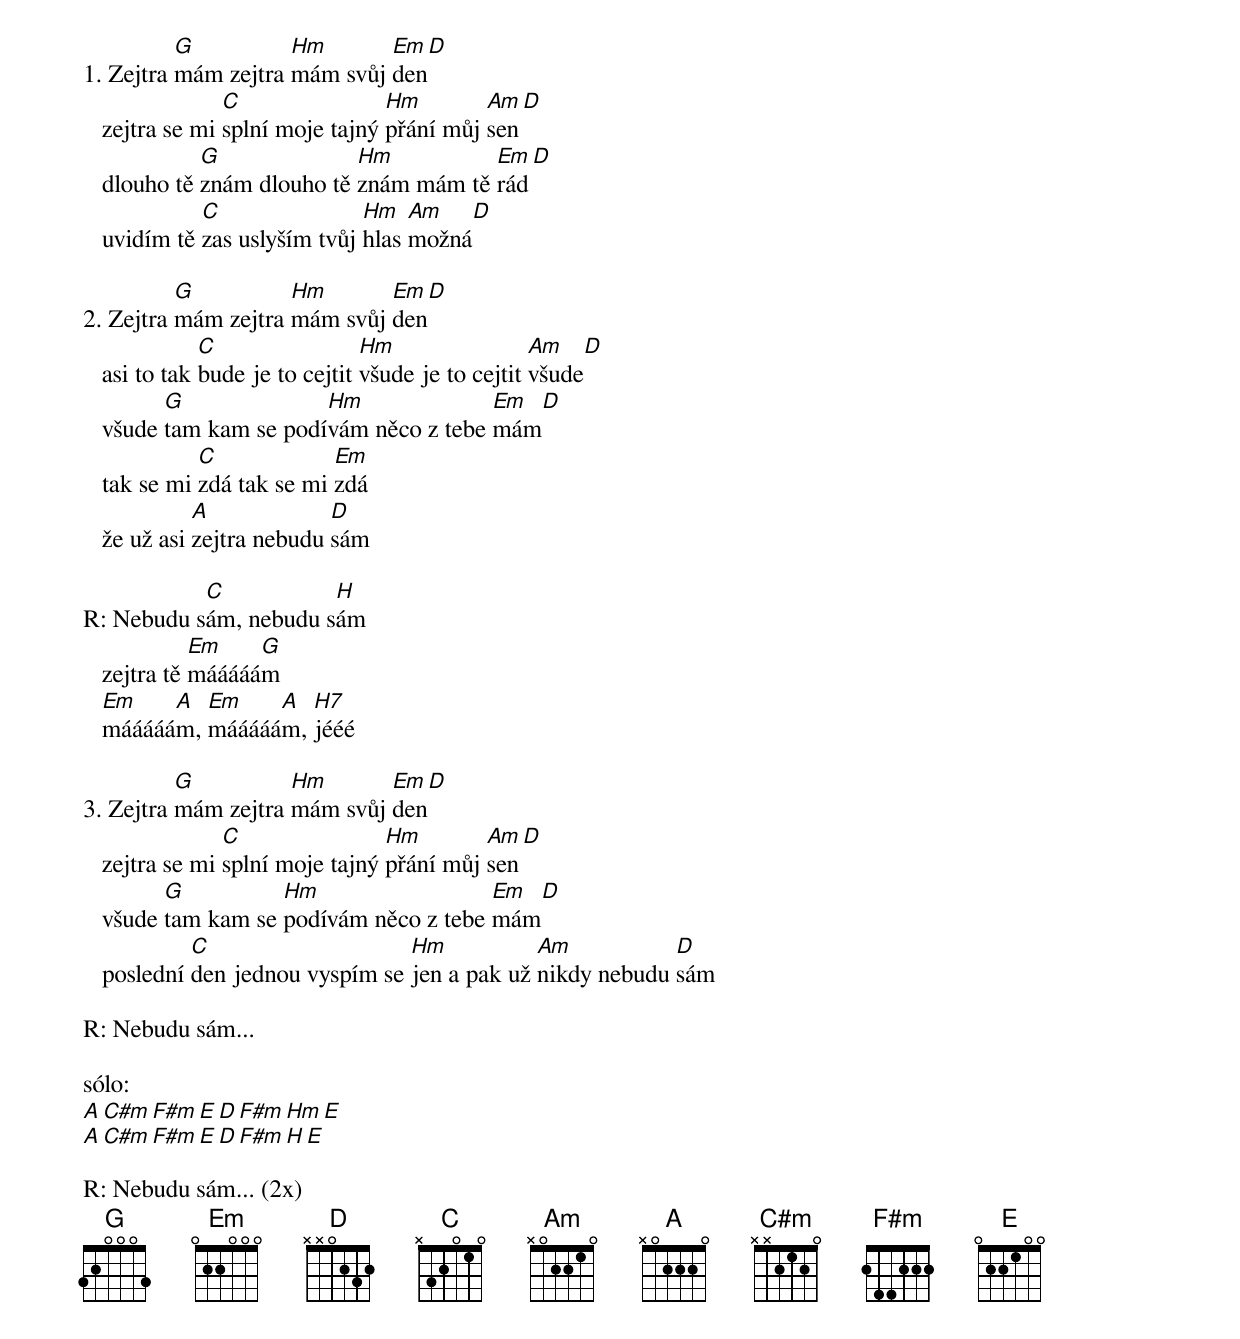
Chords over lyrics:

          G          Hm       Em  D
1. Zejtra mám zejtra mám svůj den
                C                Hm        Am   D
   zejtra se mi splní moje tajný přání můj sen
             G              Hm          Em  D
   dlouho tě znám dlouho tě znám mám tě rád
             C                Hm   Am   D
   uvidím tě zas uslyším tvůj hlas možná

          G          Hm       Em  D
2. Zejtra mám zejtra mám svůj den
              C                 Hm                 Am   D
   asi to tak bude je to cejtit všude je to cejtit všude
         G              Hm              Em  D
   všude tam kam se podívám něco z tebe mám
             C             Em
   tak se mi zdá tak se mi zdá
             A             D
   že už asi zejtra nebudu sám

           C           H
R: Nebudu sám, nebudu sám
             Em    G
   zejtra tě mááááám
   Em    A  Em    A  H7
   mááááám, mááááám, jééé

          G          Hm       Em  D
3. Zejtra mám zejtra mám svůj den
                C                Hm        Am   D
   zejtra se mi splní moje tajný přání můj sen
         G          Hm                  Em  D
   všude tam kam se podívám něco z tebe mám
            C                    Hm           Am           D
   poslední den jednou vyspím se jen a pak už nikdy nebudu sám

R: Nebudu sám...

sólo:
A  C#m  F#m  E  D  F#m  Hm E
A  C#m  F#m  E  D  F#m  H  E

R: Nebudu sám... (2x)
